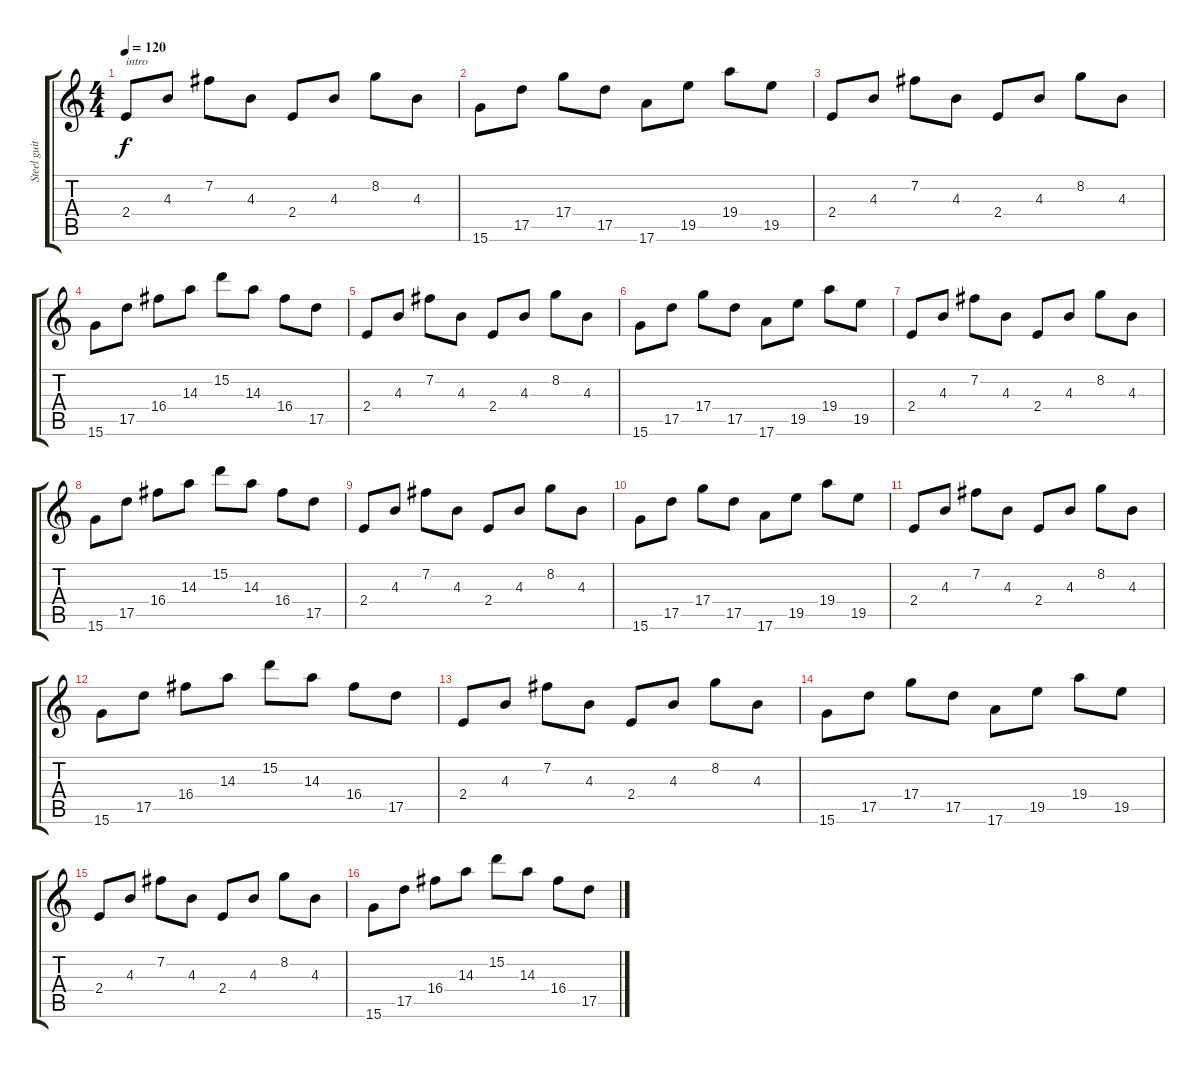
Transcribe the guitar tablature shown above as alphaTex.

\track ("Steel guitar 2" "Steel guit") {instrument acousticguitarsteel}
\staff {score tabs}
\tuning (E4 B3 G3 D3 A2 E2) {hide}
\ts (4 4)
\tempo 120
\clef g2
\ks c
2.4.8{txt "intro" dy f instrument acousticguitarsteel} 4.3.8 7.2.8 4.3.8 2.4.8 4.3.8 8.2.8 4.3.8 |
15.6.8 17.5.8 17.4.8 17.5.8 17.6.8 19.5.8 19.4.8 19.5.8 |
2.4.8 4.3.8 7.2.8 4.3.8 2.4.8 4.3.8 8.2.8 4.3.8 |
15.6.8 17.5.8 16.4.8 14.3.8 15.2.8 14.3.8 16.4.8 17.5.8 |
2.4.8 4.3.8 7.2.8 4.3.8 2.4.8 4.3.8 8.2.8 4.3.8 |
15.6.8 17.5.8 17.4.8 17.5.8 17.6.8 19.5.8 19.4.8 19.5.8 |
2.4.8 4.3.8 7.2.8 4.3.8 2.4.8 4.3.8 8.2.8 4.3.8 |
15.6.8 17.5.8 16.4.8 14.3.8 15.2.8 14.3.8 16.4.8 17.5.8 |
2.4.8 4.3.8 7.2.8 4.3.8 2.4.8 4.3.8 8.2.8 4.3.8 |
15.6.8 17.5.8 17.4.8 17.5.8 17.6.8 19.5.8 19.4.8 19.5.8 |
2.4.8 4.3.8 7.2.8 4.3.8 2.4.8 4.3.8 8.2.8 4.3.8 |
15.6.8 17.5.8 16.4.8 14.3.8 15.2.8 14.3.8 16.4.8 17.5.8 |
2.4.8 4.3.8 7.2.8 4.3.8 2.4.8 4.3.8 8.2.8 4.3.8 |
15.6.8 17.5.8 17.4.8 17.5.8 17.6.8 19.5.8 19.4.8 19.5.8 |
2.4.8 4.3.8 7.2.8 4.3.8 2.4.8 4.3.8 8.2.8 4.3.8 |
15.6.8 17.5.8 16.4.8 14.3.8 15.2.8 14.3.8 16.4.8 17.5.8
